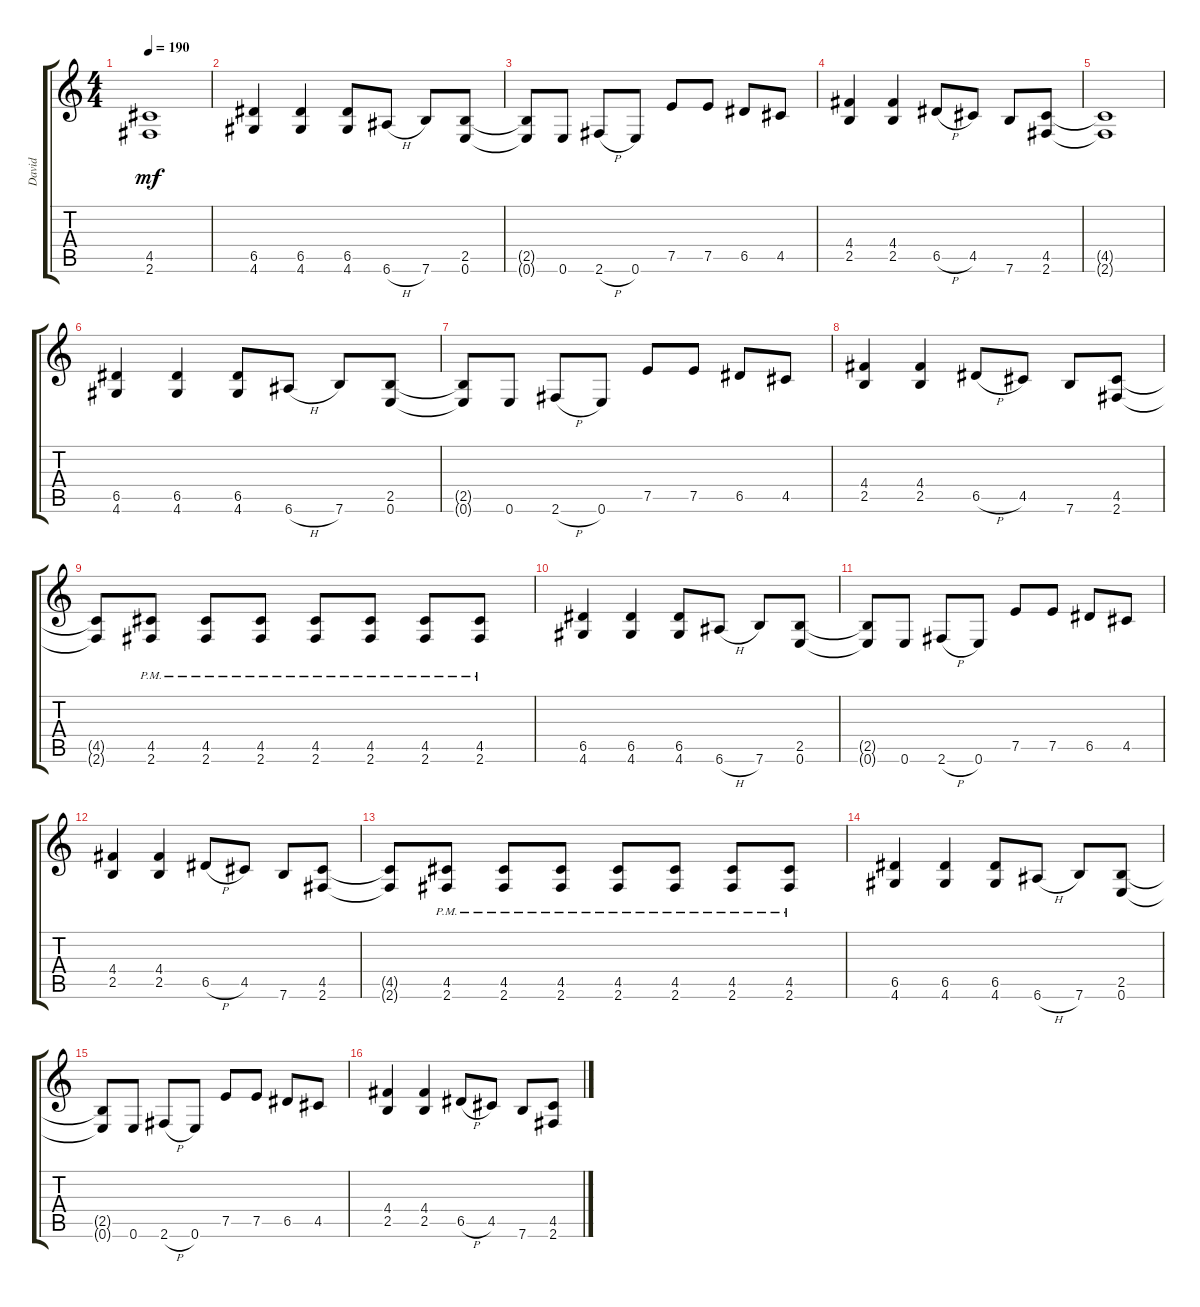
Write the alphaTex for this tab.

\track ("David" "David") {instrument distortionguitar}
\staff {score tabs}
\tuning (E4 B3 G3 D3 A2 E2) {hide}
\ts (4 4)
\tempo 190
\clef g2
\ks c
(4.5{t} 2.6{t}).1{dy mf} |
(6.5 4.6).4 (6.5 4.6).4 (6.5 4.6).8 6.6{h}.8 7.6.8 (2.5 0.6).8 |
(2.5{t} 0.6{t}).8 0.6.8 2.6{h}.8 0.6.8 7.5.8 7.5.8 6.5.8 4.5.8 |
(4.4 2.5).4 (4.4 2.5).4 6.5{h}.8 4.5.8 7.6.8 (4.5 2.6).8 |
(4.5{t} 2.6{t}).1 |
(6.5 4.6).4 (6.5 4.6).4 (6.5 4.6).8 6.6{h}.8 7.6.8 (2.5 0.6).8 |
(2.5{t} 0.6{t}).8 0.6.8 2.6{h}.8 0.6.8 7.5.8 7.5.8 6.5.8 4.5.8 |
(4.4 2.5).4 (4.4 2.5).4 6.5{h}.8 4.5.8 7.6.8 (4.5 2.6).8 |
(4.5{t} 2.6{t}).8 (4.5{pm} 2.6{pm}).8 (4.5{pm} 2.6{pm}).8 (4.5{pm} 2.6{pm}).8 (4.5{pm} 2.6{pm}).8 (4.5{pm} 2.6{pm}).8 (4.5{pm} 2.6{pm}).8 (4.5{pm} 2.6{pm}).8 |
(6.5 4.6).4 (6.5 4.6).4 (6.5 4.6).8 6.6{h}.8 7.6.8 (2.5 0.6).8 |
(2.5{t} 0.6{t}).8 0.6.8 2.6{h}.8 0.6.8 7.5.8 7.5.8 6.5.8 4.5.8 |
(4.4 2.5).4 (4.4 2.5).4 6.5{h}.8 4.5.8 7.6.8 (4.5 2.6).8 |
(4.5{t} 2.6{t}).8 (4.5{pm} 2.6{pm}).8 (4.5{pm} 2.6{pm}).8 (4.5{pm} 2.6{pm}).8 (4.5{pm} 2.6{pm}).8 (4.5{pm} 2.6{pm}).8 (4.5{pm} 2.6{pm}).8 (4.5{pm} 2.6{pm}).8 |
(6.5 4.6).4 (6.5 4.6).4 (6.5 4.6).8 6.6{h}.8 7.6.8 (2.5 0.6).8 |
(2.5{t} 0.6{t}).8 0.6.8 2.6{h}.8 0.6.8 7.5.8 7.5.8 6.5.8 4.5.8 |
(4.4 2.5).4 (4.4 2.5).4 6.5{h}.8 4.5.8 7.6.8 (4.5 2.6).8
